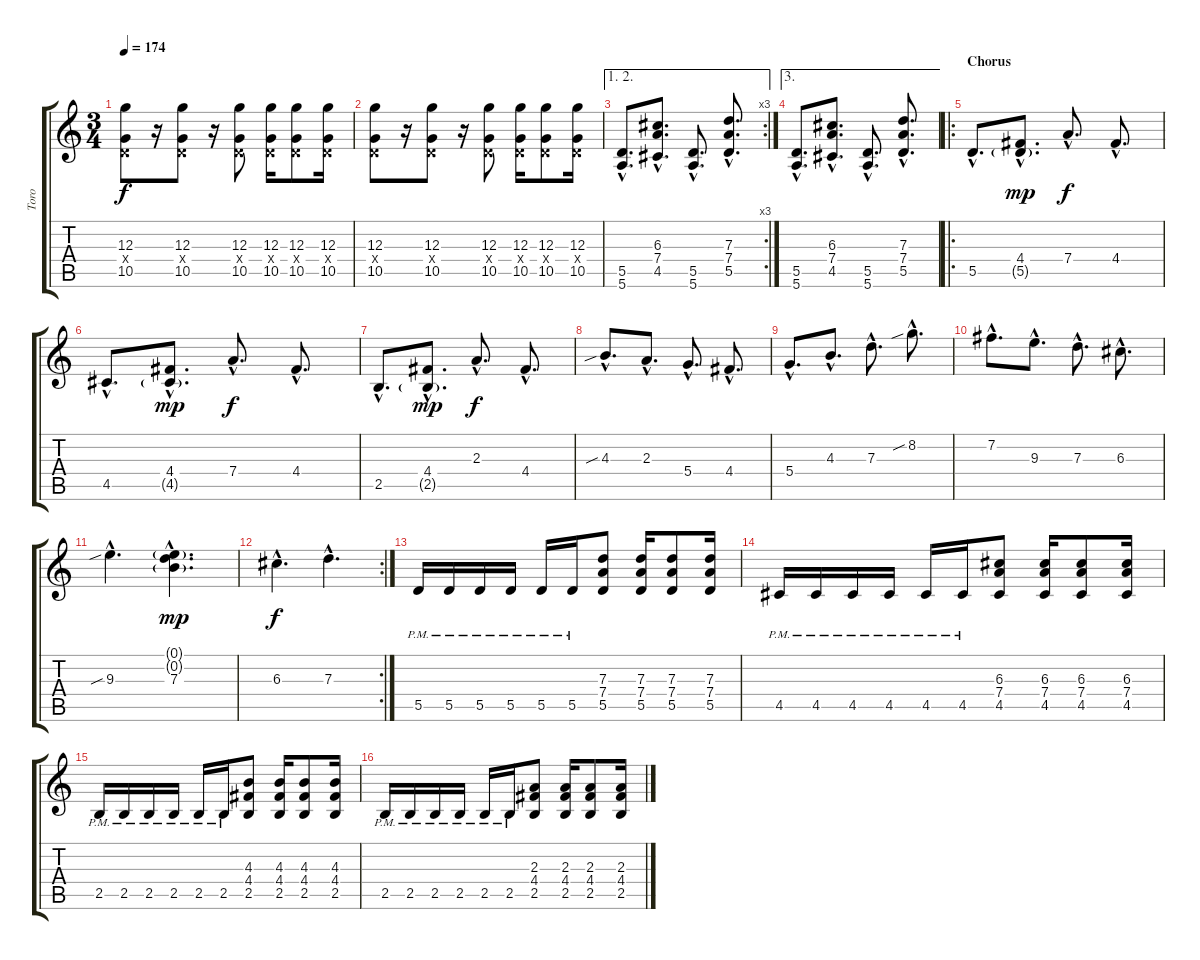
\track ("Toro" "Toro") {instrument distortionguitar}
\staff {score tabs}
\tuning (E4 B3 G3 D3 A2 E2) {hide}
\ts (3 4)
\tempo 174
\clef g2
\ks c
(12.3 0.4{x} 10.5).8{dy f} r.16 (12.3 0.4{x} 10.5).8 r.16 (12.3 0.4{x} 10.5).8 (12.3 0.4{x} 10.5).16 (12.3 0.4{x} 10.5).8 (12.3 0.4{x} 10.5).16 |
(12.3 0.4{x} 10.5).8 r.16 (12.3 0.4{x} 10.5).8 r.16 (12.3 0.4{x} 10.5).8 (12.3 0.4{x} 10.5).16 (12.3 0.4{x} 10.5).8 (12.3 0.4{x} 10.5).16 |
\ae (1 2)
\rc 3
(5.5{hac} 5.6{hac}).8{d} (6.3{hac} 7.4{hac} 4.5{hac}).8{d} (5.5{hac} 5.6{hac}).8{d} (7.3{hac} 7.4{hac} 5.5{hac}).8{d} |
\ae 3
(5.5{hac} 5.6{hac}).8{d} (6.3{hac} 7.4{hac} 4.5{hac}).8{d} (5.5{hac} 5.6{hac}).8{d} (7.3{hac} 7.4{hac} 5.5{hac}).8{d} |
\ro
\section ("" "Chorus")
5.5{hac}.8{d} (4.4{hac} 5.5{g hac}).8{d dy mp} 7.4{hac}.8{d dy f} 4.4{hac}.8{d} |
4.5{hac}.8{d} (4.4{hac} 4.5{g hac}).8{d dy mp} 7.4{hac}.8{d dy f} 4.4{hac}.8{d} |
2.5{hac}.8{d} (4.4{hac} 2.5{g hac}).8{d dy mp} 2.3{hac}.8{d dy f} 4.4{hac}.8{d} |
4.3{sib hac}.8{d} 2.3{hac}.8{d} 5.4{hac}.8{d} 4.4{hac}.8{d} |
5.4{hac}.8{d} 4.3{hac}.8{d} 7.3{hac}.8{d} 8.2{sib hac}.8{d} |
7.2{hac}.8{d} 9.3{hac}.8{d} 7.3{hac}.8{d} 6.3{hac}.8{d} |
9.3{sib hac}.4{d} (0.1{g hac} 0.2{g hac} 7.3{hac}).4{d dy mp} |
\rc 2
6.3{hac}.4{d dy f} 7.3{hac}.4{d} |
5.5{pm}.16 5.5{pm}.16 5.5{pm}.16 5.5{pm}.16 5.5{pm}.16 5.5{pm}.16 (7.3 7.4 5.5).8 (7.3 7.4 5.5).16 (7.3 7.4 5.5).8 (7.3 7.4 5.5).16 |
4.5{pm}.16 4.5{pm}.16 4.5{pm}.16 4.5{pm}.16 4.5{pm}.16 4.5{pm}.16 (6.3 7.4 4.5).8 (6.3 7.4 4.5).16 (6.3 7.4 4.5).8 (6.3 7.4 4.5).16 |
2.5{pm}.16 2.5{pm}.16 2.5{pm}.16 2.5{pm}.16 2.5{pm}.16 2.5{pm}.16 (4.3 4.4 2.5).8 (4.3 4.4 2.5).16 (4.3 4.4 2.5).8 (4.3 4.4 2.5).16 |
2.5{pm}.16 2.5{pm}.16 2.5{pm}.16 2.5{pm}.16 2.5{pm}.16 2.5{pm}.16 (2.3 4.4 2.5).8 (2.3 4.4 2.5).16 (2.3 4.4 2.5).8 (2.3 4.4 2.5).16
